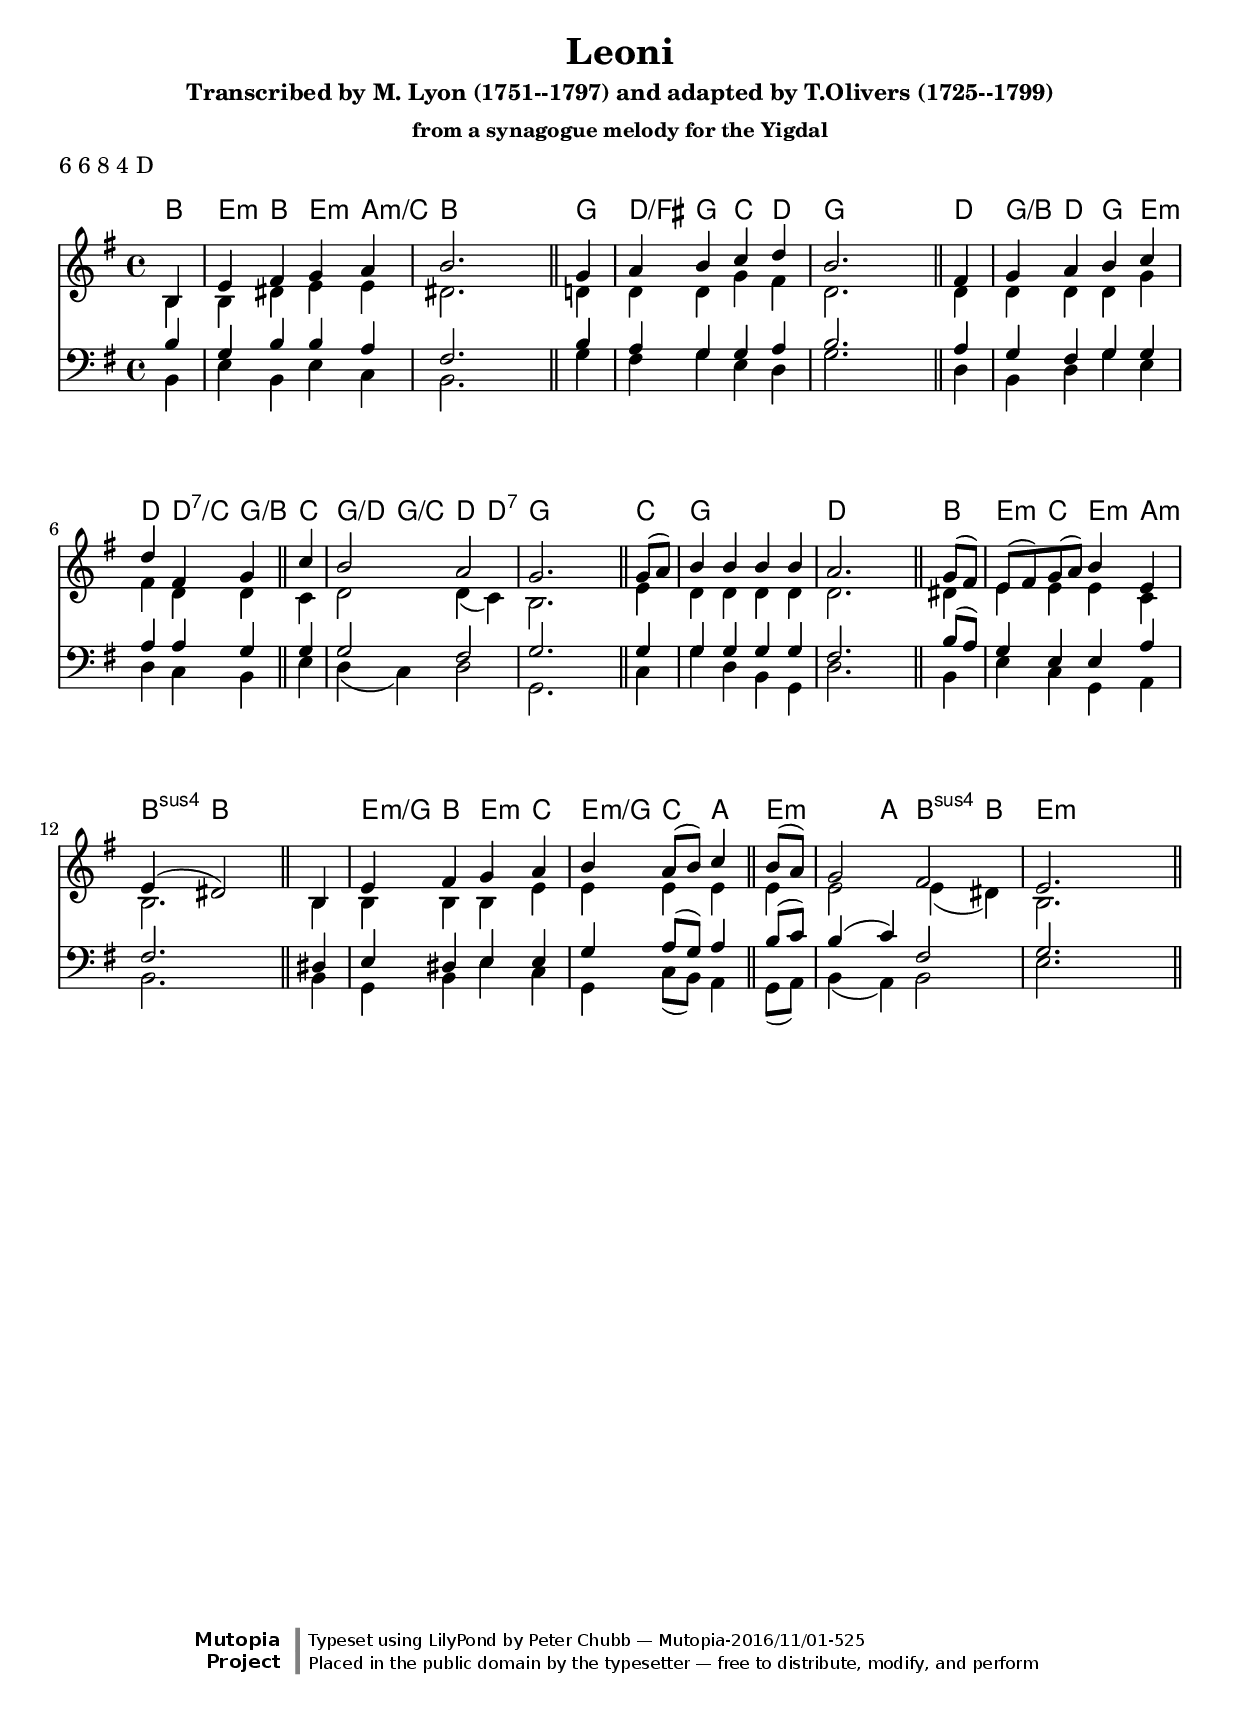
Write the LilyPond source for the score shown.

\header{
    title = "Leoni"
    meter = "6 6 8 4 D"
    
    subtitle = \markup \smaller "Transcribed by M. Lyon (1751--1797) and adapted by T.Olivers (1725--1799)"
    subsubtitle = "from a synagogue melody for the Yigdal"
    
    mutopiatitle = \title
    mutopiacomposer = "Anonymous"
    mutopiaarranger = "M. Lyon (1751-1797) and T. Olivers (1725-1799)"
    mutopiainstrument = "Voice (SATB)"
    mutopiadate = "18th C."

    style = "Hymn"
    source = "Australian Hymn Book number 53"
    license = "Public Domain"
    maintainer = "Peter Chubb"
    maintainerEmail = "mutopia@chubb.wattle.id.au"
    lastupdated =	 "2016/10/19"  %-- Javier Ruiz-Alma

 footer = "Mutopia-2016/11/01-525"
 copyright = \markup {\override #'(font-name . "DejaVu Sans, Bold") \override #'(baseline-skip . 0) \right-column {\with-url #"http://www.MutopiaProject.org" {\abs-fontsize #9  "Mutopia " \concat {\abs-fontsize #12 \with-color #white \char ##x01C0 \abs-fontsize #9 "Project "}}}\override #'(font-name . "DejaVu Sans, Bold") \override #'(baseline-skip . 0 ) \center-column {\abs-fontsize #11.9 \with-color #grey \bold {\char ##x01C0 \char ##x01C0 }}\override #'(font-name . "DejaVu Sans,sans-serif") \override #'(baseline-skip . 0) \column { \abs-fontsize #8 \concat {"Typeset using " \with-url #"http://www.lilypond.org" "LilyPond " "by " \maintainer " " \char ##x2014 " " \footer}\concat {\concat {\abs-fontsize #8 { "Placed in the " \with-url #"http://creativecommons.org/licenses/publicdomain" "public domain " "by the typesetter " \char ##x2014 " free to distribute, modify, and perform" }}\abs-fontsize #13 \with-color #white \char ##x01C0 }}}
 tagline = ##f
}
\version "2.18.2"

\paper {
    top-margin = 12\mm
    line-width = 19\cm
    indent = 0.0\mm
    system-system-spacing #'padding = #8
    markup-system-spacing #'basic-distance = #22
}

global =  {
    \key f \minor
    \time 4/4
    \partial 4 s4 |
    s1 |
    s2. \bar "||" 
    s4 |
    s1 |
    s2. \bar "||" 
    s4 |
    s1 |
    s2. \bar "||" 
    s4 |
    s1 |
    s2. \bar "||" 
    s4 |
    s1 |
    s2. \bar "||" 
    s4 |
    s1 |
    s2. \bar "||" 
    s4 |
    s1 |
    s2. \bar "||" 
    s4 |
    s1 |
    s2. \bar "||" 
}

sop =  \relative c' {
    c4 |
    f g as bes |
    c2. 

    as4 |
    bes c des es |
    c2. 

    g4 |
    as bes c des |
    es g, as 

    des |
    c2 bes |
    as2.

    as8( bes) |
    c4 c c c |
    bes2. 

    as8( g) |
    f( g) as( bes) c4 f, |
    f( e!2)

    c4 |
    f g as bes |
    c bes8( c) des4

    c8( bes) |
    as2 g |
    f2.
}

alto =  \relative c' {
    c4 |
    c e! f f |
    e!2.

    es4 |
    es es as g |
    es2.

    es4 |
    es es es as |
    g es es 

    des |
    es2 es4( des) |
    c2.

    f4 |
    es es es es |
    es2.

    e!4|
    f f f des |
    c2.

    c4 |
    c c c f |
    f f f

    f f2 f4( e!) |
    c2.
}


tenor = \relative c' {
    c4 |
    as c c bes |
    g2.

    c4 |
    bes as as bes |
    c2.

    bes4 |
    as g as as |
    bes bes as

    as |
    as2 g |
    as2.

    as4 |
    as as as as|
    g2.

    c8( bes) |
    as4 f f bes |
    g2. 

    e!4 |
    f e f f  |
    as  bes8( as) bes4 

    c8( des) |
    c4( des) g,2 |
    as2.
}

bass=\relative c {
    c4 |
    f c f des |
    c2.

    as'4 |
    g as f es |
    as2. 

    es4 |
    c es as f |
    es des c

    f |
    es4( des) es2 |
    as,2.

    des4|
    as' es c as |
    es'2. 

    c4 |
    f des as bes |
    c2.

    c4 |
    as c f des |
    as des8( c) bes4 

    as8( bes) |
    c4( bes) c2 |
    f2.
}

guitar=\chordmode {
    c4 |
    f:m c f:m bes:m/+des |
    c c c 

    as |
    es/+g as des es |
    as as as

    es |
    as/+c es as f:m |
    es es:7/+des as/+c

    des |
    as/+es as/+des es es:7 |
    as as as 

    des |
    as as as as |
    es es es 

    c |
    f:m des f:m bes:m |
    c:sus4 c c 

    c |
    f:m/+as c f:m des |
    f:m/+as des bes

    f:m |
    f:m bes c:sus4 c |
    f:m f:m f:m
}

\score {
    \transpose f e <<
      \context ChordNames \guitar
      \context Staff = "top" << 
	{ \clef "G" \global  }
	\context Voice = "sop" { \voiceOne \sop }
	\context Voice = "alto" { \voiceTwo \alto} 
      >>

      \context Staff = "bottom" << 
	{ \clef "F" \global }
	\context Voice = "tenor" { \voiceOne \tenor }
	\context Voice = "bass" { \voiceTwo \bass }
      >>
    >>

\layout {

    \context { 
      \ChordNames
 %     \override ChordName.word-space = #1 
      \override ChordName.style = #'american
			chordChanges = ##t
    }
}

  \midi {
    \tempo 4 = 120
    }


}

